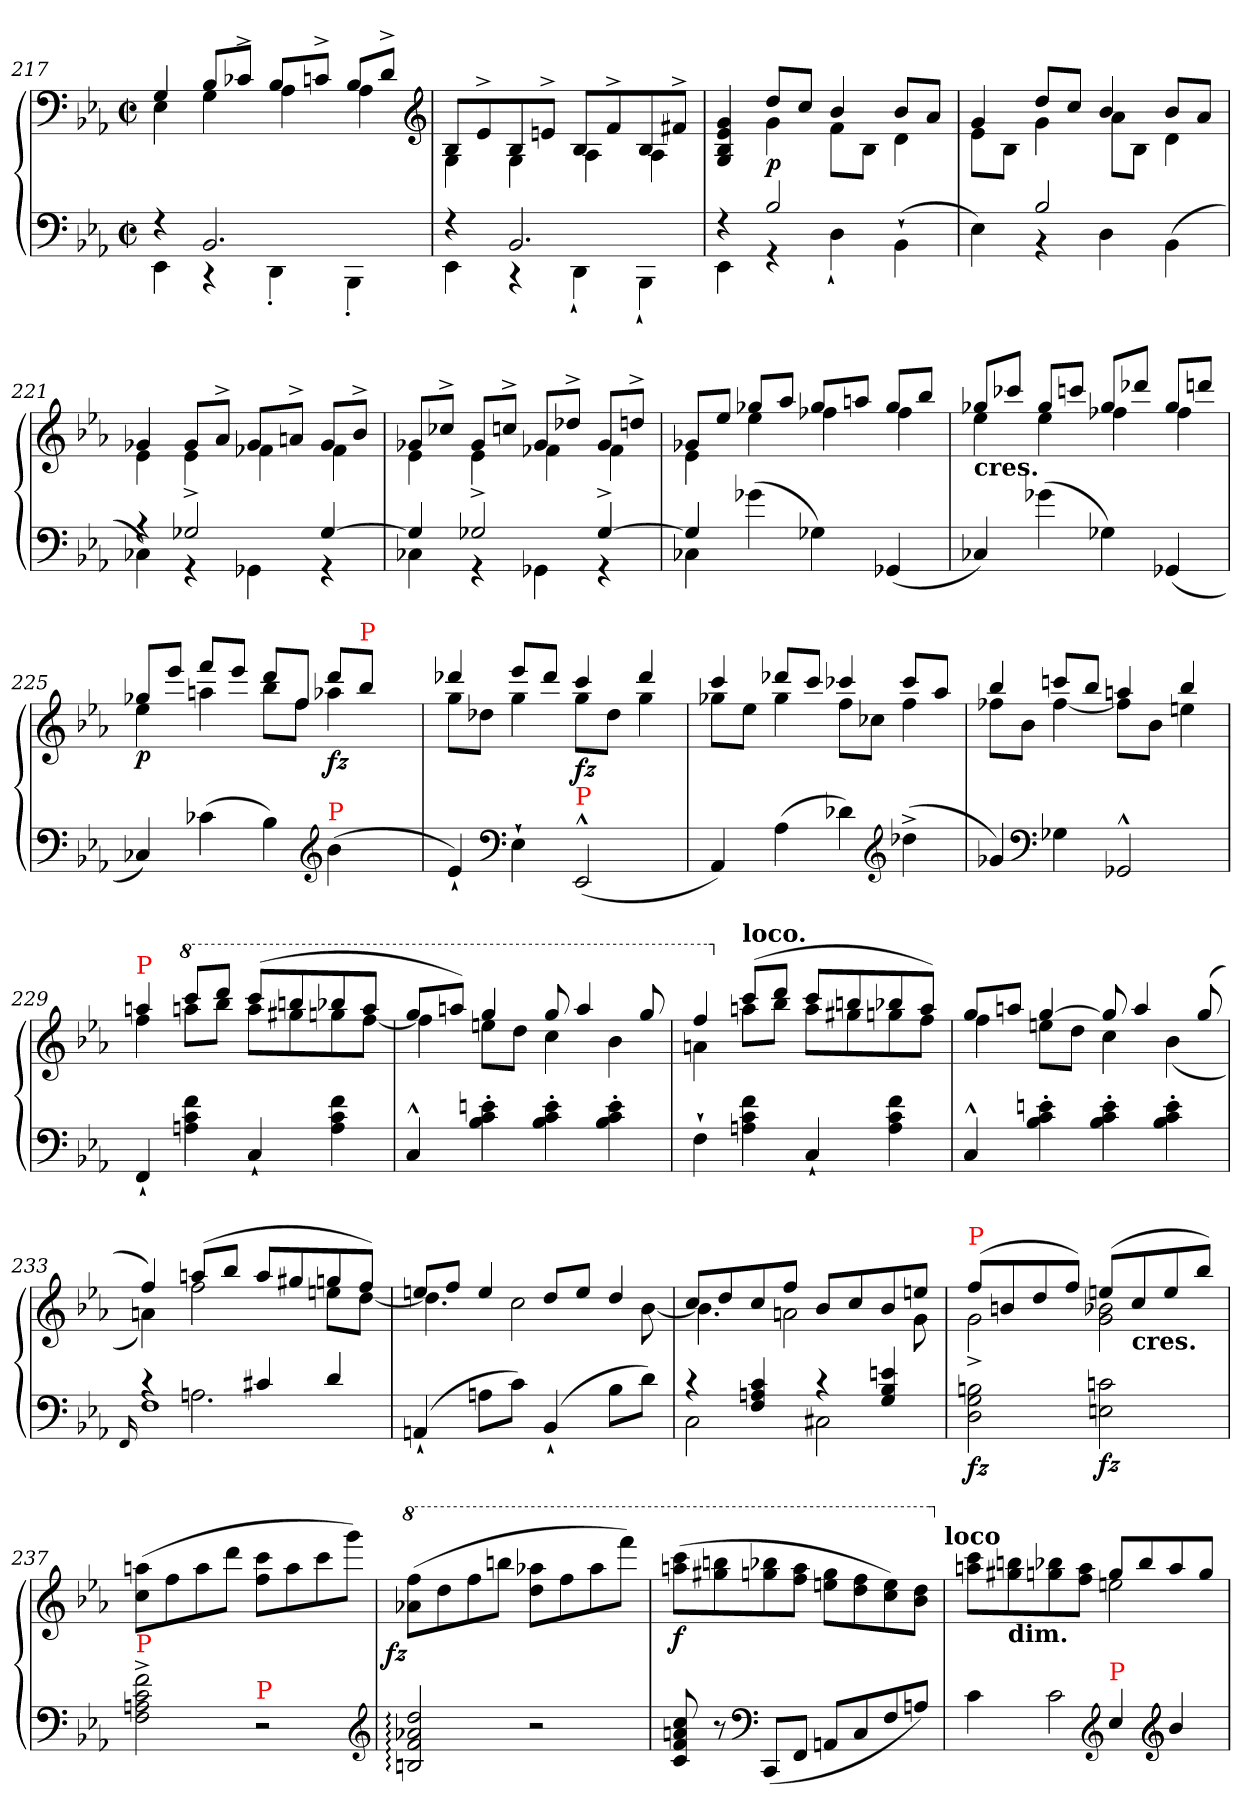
**kern	**kern	**dynam
*part1	*part1	*part1
*staff2	*staff1	*staff1/2
*clefF4	*clefF4	*
*k[b-e-a-]	*k[b-e-a-]	*
*c:	*c:	*
*M2/2	*M2/2	*
*met(c|)	*met(c|)	*
=217	=217	=217
*^	*^	*
4rF	4EE-	4G	4E-	.
2.BB-	4rCC	8B-L	4G	.
.	.	8c-X^J	.	.
.	4DD'>	8B-L	4A-	.
.	.	8cn^J	.	.
.	4BBB-'>	8B-L	4A-	.
.	.	8d^J	.	.
*	*	*clefG2	*	*
=218	=218	=218	=218	=218
4r	4EE-	8B-L	4G	.
.	.	8e-^	.	.
2.BB-	4rCC	8B-	4G	.
.	.	8en^J	.	.
.	4DD`>	8B-L	4A-	.
.	.	8f^	.	.
.	4BBB-`>	8B-	4A-	.
.	.	8f#X^J	.	.
=219	=219	=219	=219	=219
4r	4EE-	4g 4e- 4B- 4G	4ryy	.
!	!	!	!	!LO:DY:b
2B-	4rGG	8ddL	4g	p
.	.	8ccJ	.	.
.	4D`>	4b-	8fL	.
.	.	.	8B-J	.
4ryy	(4BB-`>\	8b-L	4d	.
.	.	8a-J	.	.
=220	=220	=220	=220	=220
4ryy	4E-)	4g	8e-L	.
.	.	.	8B-J	.
2B-	4r	8ddL	4g	.
.	.	8ccJ	.	.
.	4D	4b-	8a-L	.
.	.	.	8B-J	.
4ryy	(4BB-\	8b-L	4d	.
.	.	8a-J	.	.
=221	=221	=221	=221	=221
4rA	4C-X)	4g-X	4e-	.
2G-X^	4rGG	8g-L	4e-	.
.	.	8a-^J	.	.
.	4GG-X	8g-L	4f-X	.
.	.	8an^J	.	.
[4G-	4rGG	8g-L	4f-	.
.	.	8b-^J	.	.
=222	=222	=222	=222	=222
4G-]	4C-X	8g-XL	4e-	.
.	.	8cc-X^J	.	.
2G-X^	4rGG	8g-L	4e-	.
.	.	8ccn^J	.	.
.	4GG-X	8g-L	4f-X	.
.	.	8dd-X^J	.	.
[4G-^	4rGG	8g-L	4f-	.
.	.	8ddn^J	.	.
=223	=223	=223	=223	=223
4G-]	4C-X	8g-XL	4e-	.
.	.	8ee-J	.	.
2ryy	(4g-X	8gg-XL	4ee-	.
.	.	8aa-J	.	.
.	4G-X)	8gg-L	4ff-X	.
.	.	8aanJ	.	.
(4GG-X	4ryy	8gg-L	4ff-	.
.	.	8bb-J	.	.
*v	*v	*	*	*
=224	=224	=224	=224
!	!LO:TX:b:B:t=cres.	!	!
4C-X)	8gg-XL	4ee-	.
.	8ccc-XJ	.	.
(4g-X	8gg-L	4ee-	.
.	8cccnJ	.	.
4G-X)	8gg-L	4ff-X	.
.	8ddd-XJ	.	.
(4GG-X	8gg-L	4ff-	.
.	8dddnJ	.	.
=225	=225	=225	=225
!	!	!	!LO:DY:b
4C-X)	8gg-XL	4ee-	p
.	8eee-J	.	.
(4c-X	8fffL	4aan	.
.	8eee-J	.	.
4B-)	8dddL	8bb-L	.
.	8ffJ	8ffJ	.
*clefG2	*	*	*
!LO:TX:a:color=red:t=P	!	!	!
!	!	!	!LO:DY:b
(<4b-	8dddL	4aa-X	fz
!	!LO:TX:a:color=red:t=P	!	!
.	8bb-J	.	.
8ryy	8ryy	8ryy	.
=226	=226	=226	=226
4e-`)	4ddd-X	8ggL	.
.	.	8dd-XJ	.
*clefF4	*	*	*
4E-`	8eee-L	4gg	.
.	8ddd-J	.	.
!LO:TX:a:color=red:t=P	!	!	!
!	!	!	!LO:DY:b
(2EE-^^	4ccc	8ggL	fz
.	.	8dd-J	.
.	4ddd-	4gg	.
=227	=227	=227	=227
4AA-)	4ccc	8gg-XL	.
.	.	8ee-J	.
(4A-	8ddd-XL	4gg-	.
.	8cccJ	.	.
4d-X)	4ccc-X	8ffL	.
.	.	8cc-XJ	.
*clefG2	*	*	*
(>4dd-X^	8ccc-L	4ff	.
.	8aa-J	.	.
=228	=228	=228	=228
4g-X)	4bb-	8ff-XL	.
.	.	8b-J	.
*clefF4	*	*	*
4G-X	8cccnL	[4ff-	.
.	8bb-J	.	.
2GG-X^^	4aan	8ff-L]	.
.	.	8b-J	.
.	4bb-	4een	.
=229	=229	=229	=229
!	!LO:TX:a:color=red:t=P	!	!
4FF`	4aan	4ff	.
*	*8va	*	*
4f 4c 4An	8ccccL	8aaanL	.
.	8ddddJ	8bbb-J	.
4C`	(8ccccL	8aaaL	.
.	8bbbn	8ggg#X	.
4f 4c 4A	8bbb-X	8gggn	.
.	8aaaJ	[8fffJ	.
=230	=230	=230	=230
4C^^<	8gggL	4fff]	.
.	8aaanJ)	.	.
4en' 4c' 4B-'	4ggg	8eeenL	.
.	.	8dddJ	.
4e' 4c' 4B-'	8ggg	4ccc	.
.	4aaa	.	.
4e' 4c' 4B-'	.	4bb-	.
.	8ggg	.	.
=231	=231	=231	=231
4F`	4fff	4aan	.
*	*X8va	*	*
!	!LO:TX:a:B:t=loco.	!	!
4f 4c 4An	(8cccL	8aanL	.
.	8dddJ	8bb-J	.
4C`	8cccL	8aaL	.
.	8bbn	8gg#X	.
4f 4c 4A	8bb-X	8ggn	.
.	8aaJ)	8ffJ	.
=232	=232	=232	=232
4C^^<	8ggL	4ff	.
.	8aanJ	.	.
4en' 4c' 4B-'	[4gg	8eenL	.
.	.	8ddJ	.
4e' 4c' 4B-'	8gg]	4cc	.
.	4aa	.	.
4e' 4c' 4B-'	.	(4b-	.
.	(8gg	.	.
=233	=233	=233	=233
16qqFF	.	.	.
*^	*	*	*
*	*^	*	*	*
1F	4rc	2ryy	4ff)	4an)	.
.	2.An	.	(8aanL	2ff	.
.	.	.	8bb-J	.	.
.	.	4c#X	8aaL	.	.
.	.	.	8gg#X	.	.
.	.	(>4d	8ggn	8eenL	.
.	.	.	8ffJ)	[8ddJ	.
*v	*v	*v	*	*	*
=234	=234	=234	=234
(4AAn`	8eenL	4.dd]	.
.	8ffJ	.	.
8AnL	4ee	.	.
8cJ)	.	2cc	.
(4BB-`/	8ddL	.	.
.	8eeJ	.	.
8B-L	4dd	.	.
8dJ)	.	[8b-	.
=235	=235	=235	=235
*^	*	*	*
4rc	2C	8ccL	4.b-]	.
.	.	8dd	.	.
4c 4An 4F	.	8cc	.	.
.	.	8ffJ	2an	.
4rc	2C#X	8b-L	.	.
.	.	8cc	.	.
4en 4B- 4G	.	8b-	.	.
.	.	8eenJ	8g	.
*v	*v	*	*	*
=236	=236	=236	=236
!	!LO:TX:a:color=red:t=P	!	!
!	!	!	!LO:DY:b=2
2Bn 2G 2D	(8ffL	2g^	fz
.	8bn	.	.
.	8dd	.	.
.	8ffJ)	.	.
!	!	!	!LO:DY:b=2
2cn 2En	(8eenL	2b-X 2g	fz
!	!LO:TX:b:B:t=cres.	!	!
.	8cc	.	.
.	8ee	.	.
.	8bb-J)	.	.
*	*v	*v	*
=237	=237	=237
!LO:TX:a:color=red:t=P	!	!
2f^ 2c^ 2An^ 2F^	(8aan 8ccL	.
.	8ff	.
.	8aa	.
.	8dddJ	.
!LO:TX:a:color=red:t=P	!	!
2r	8ccc 8ffL	.
.	8aa	.
.	8ccc	.
.	8gggJ)	.
*clefG2	*	*
=238	=238	=238
*	*8va	*
!	!	!LO:DY:b:rj
2dd: 2a-X: 2f: 2Bn:	(8fff 8aa-XL	fz
.	8ddd	.
.	8fff	.
.	8bbbnJ	.
2r	8aaa-X 8dddL	.
.	8fff	.
.	8aaa-	.
.	8ffffJ)	.
=239	=239	=239
!	!	!LO:DY:b
8cc 8an 8f 8c	(>8cccc 8aaanL	f
8r	8bbbn 8ggg#X	.
*clefF4	*	*
(8CCL	8bbb-X 8gggn	.
8FFJ	8aaa 8fffJ	.
8AAn/L	8ggg 8eeenL	.
8C/	8fff 8ddd	.
8F/	8eee 8ccc)	.
8An/J)	8ddd 8bb-J	.
!	!LO:TX:a:B:t=loco	!
=240	=240	=240
*^	*	*
*	*	*X8va	*
*	*	*^	*
2ryy	4c	2ryy	8ccc 8aanL)	.
!	!	!	!LO:TX:b:B:t=dim.	!
.	.	.	8bbn 8gg#X	.
.	2c	.	8bb-X 8ggn	.
.	.	.	8aa 8ffJ	.
*clefG2	*	*	*	*
!LO:TX:a:color=red:t=P	!	!	!	!
4cc	.	8ggL	2een	.
.	.	8bb-	.	.
*clefG2	*	*	*	*
4b-/	4ryy	(8aa	.	.
.	.	8ggJ	.	.
*v	*v	*	*	*
*	*v	*v	*
=	=	=
*-	*-	*-
